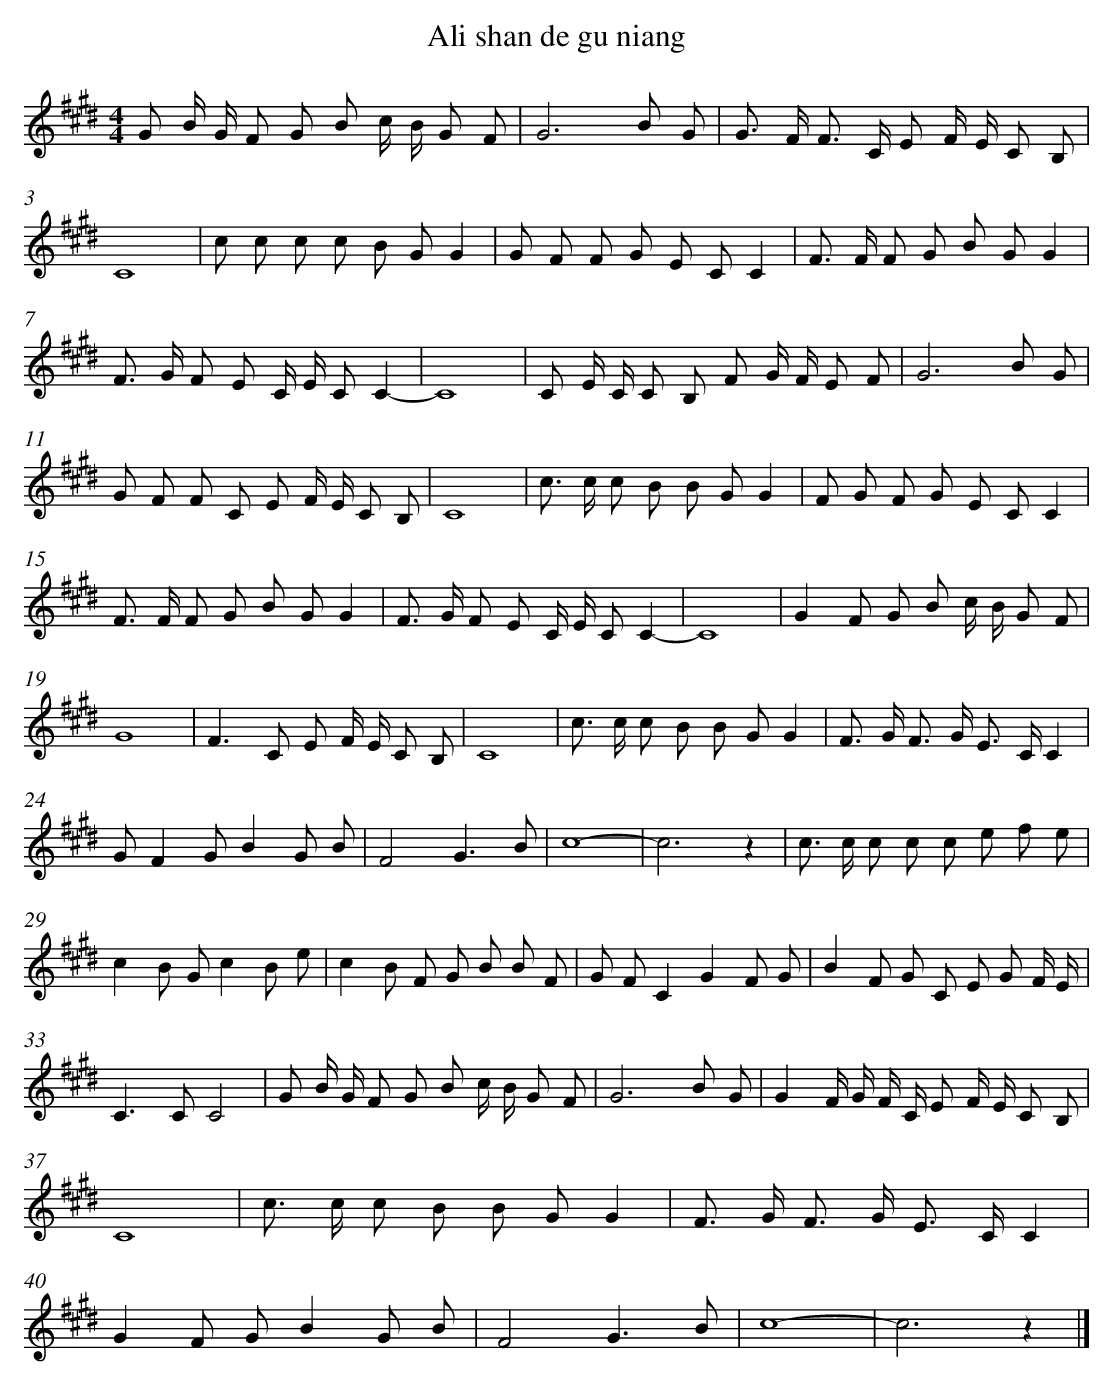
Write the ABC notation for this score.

X:1
T: Ali shan de gu niang
L: 1/8
M: 4/4
K: E
G B/ G/ F G B c/ B/ G F [I:setbarnb 1]|
G6B G |
G> F F> C E F/ E/ C B, |
C8 |
c c c c B GG2 |
G F F G E CC2 |
F> F F G B GG2 |
F> G F E C/ E/ CC2- |
C8 |
C E/ C/ C B, F G/ F/ E F |
G6B G |
G F F C E F/ E/ C B, |
C8 |
c> c c B B GG2 |
F G F G E CC2 |
F> F F G B GG2 |
F> G F E C/ E/ CC2- |
C8 |
G2F G B c/ B/ G F |
G8 |
F2>C2 E F/ E/ C B, |
C8 |
c> c c B B GG2 |
F> G F> G E> CC2 |
GF2GB2G B |
F4G3B |
c8- |
c6z2 |
c> c c c c e f e |
c2B Gc2B e |
c2B F G B B F |
G FC2G2F G |
B2F G C E G F/ E/ |
C2>C2C4 |
G B/ G/ F G B c/ B/ G F |
G6B G |
G2F/ G/ F/ C/ E F/ E/ C B, |
C8 |
c> c c B B GG2 |
F> G F> G E> CC2 |
G2F GB2G B |
F4G3B |
c8- |
c6z2 |]
